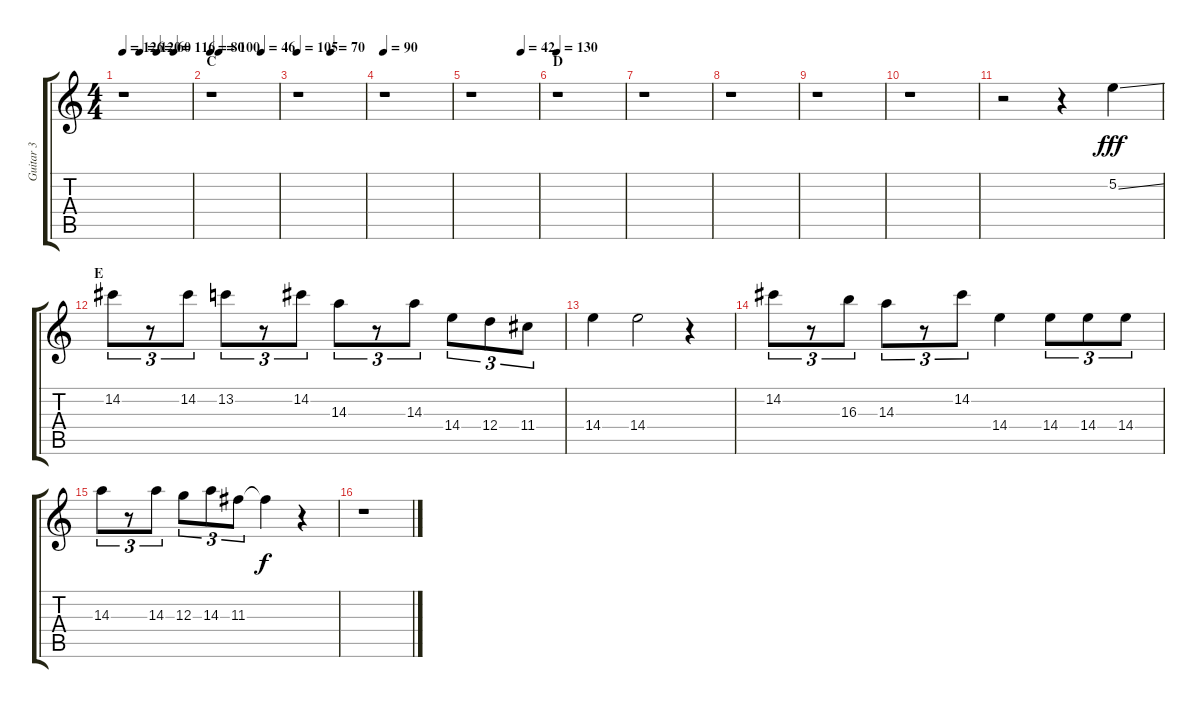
\track ("Guitar 3" "Guitar 3") {instrument distortionguitar}
\staff {score tabs}
\tuning (E4 B3 G3 D3 A2 E2) {hide}
\ts (4 4)
\tempo 126
\tempo (120 0.25)
\tempo (60 0.5)
\tempo (116 0.75)
\clef g2
\ks c
r.1{dy fff} |
\section ("" "C")
\tempo 80
\tempo (100 0.125)
\tempo (46 0.75)
r.1 |
\tempo 105
\tempo (70 0.5)
r.1 |
\tempo 90
r.1 |
\tempo (42 0.75)
r.1 |
\section ("" "D")
\tempo 130
r.1 |
r.1 |
r.1 |
r.1 |
r.1 |
r.2 r.4 5.2{ss}.4 |
\section ("" "E")
14.2.8{tu (3 2)} r.8{tu (3 2)} 14.2.8{tu (3 2)} 13.2.8{tu (3 2)} r.8{tu (3 2)} 14.2.8{tu (3 2)} 14.3.8{tu (3 2)} r.8{tu (3 2)} 14.3.8{tu (3 2)} 14.4.8{tu (3 2)} 12.4.8{tu (3 2)} 11.4.8{tu (3 2)} |
14.4.4 14.4.2 r.4 |
14.2.8{tu (3 2)} r.8{tu (3 2)} 16.3.8{tu (3 2)} 14.3.8{tu (3 2)} r.8{tu (3 2)} 14.2.8{tu (3 2)} 14.4.4 14.4.8{tu (3 2)} 14.4.8{tu (3 2)} 14.4.8{tu (3 2)} |
14.3.8{tu (3 2)} r.8{tu (3 2)} 14.3.8{tu (3 2)} 12.3.8{tu (3 2)} 14.3.8{tu (3 2)} 11.3.8{tu (3 2)} 11.3{t}.4{dy f} r.4 |
r.1
